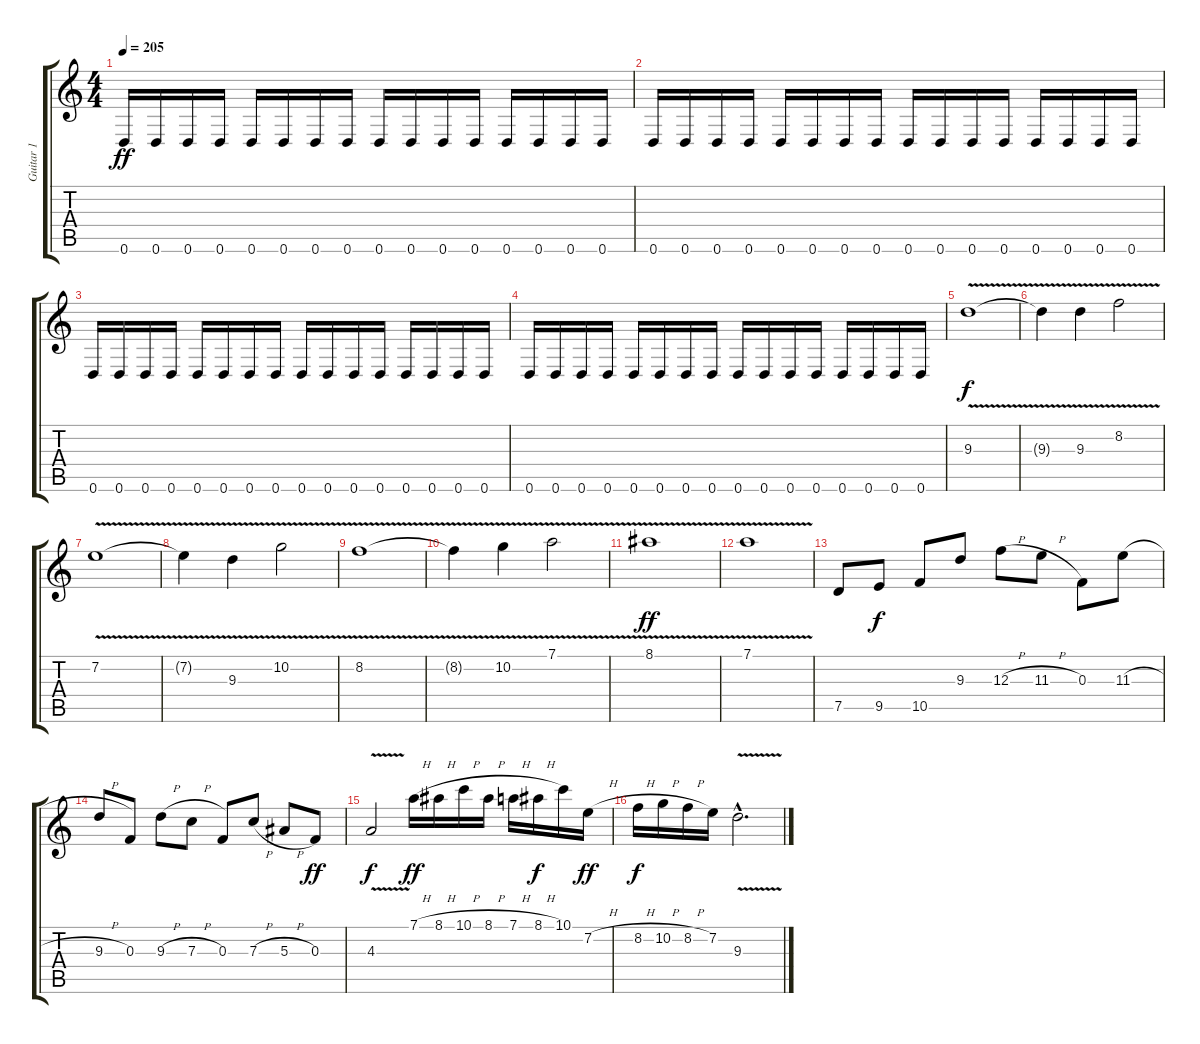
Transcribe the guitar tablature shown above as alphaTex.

\track ("Guitar 1" "Guitar 1") {instrument distortionguitar}
\staff {score tabs}
\tuning (D4 A3 F3 C3 G2 D2) {hide}
\ts (4 4)
\tempo 205
\clef g2
\ks c
0.6.16{dy ff} 0.6.16 0.6.16 0.6.16 0.6.16 0.6.16 0.6.16 0.6.16 0.6.16 0.6.16 0.6.16 0.6.16 0.6.16 0.6.16 0.6.16 0.6.16 |
0.6.16 0.6.16 0.6.16 0.6.16 0.6.16 0.6.16 0.6.16 0.6.16 0.6.16 0.6.16 0.6.16 0.6.16 0.6.16 0.6.16 0.6.16 0.6.16 |
0.6.16 0.6.16 0.6.16 0.6.16 0.6.16 0.6.16 0.6.16 0.6.16 0.6.16 0.6.16 0.6.16 0.6.16 0.6.16 0.6.16 0.6.16 0.6.16 |
0.6.16 0.6.16 0.6.16 0.6.16 0.6.16 0.6.16 0.6.16 0.6.16 0.6.16 0.6.16 0.6.16 0.6.16 0.6.16 0.6.16 0.6.16 0.6.16 |
9.3{v}.1{dy f instrument overdrivenguitar} |
9.3{t}.4 9.3{v}.4 8.2{v}.2 |
7.2{v}.1 |
7.2{t}.4 9.3{v}.4 10.2{v}.2 |
8.2{v}.1 |
8.2{t}.4 10.2{v}.4 7.1{v}.2 |
8.1{v}.1{dy ff} |
7.1{v}.1 |
7.5.8 9.5.8{dy f} 10.5.8 9.3.8 12.3{h}.8 11.3{h}.8 0.3.8 11.3{h}.8 |
9.3{h}.8 0.3.8 9.3{h}.8 7.3{h}.8 0.3.8 7.3{h}.8 5.3{h}.8 0.3.8{dy ff} |
4.3{v}.2{dy f} 7.1{h}.16{dy ff} 8.1{h}.16 10.1{h}.16 8.1{h}.16 7.1{h}.16 8.1{h}.16{dy f} 10.1.16 7.2{h}.16{dy ff} |
8.2{h}.16{dy f} 10.2{h}.16 8.2{h}.16 7.2.16 9.3{v hac}.2{d}
